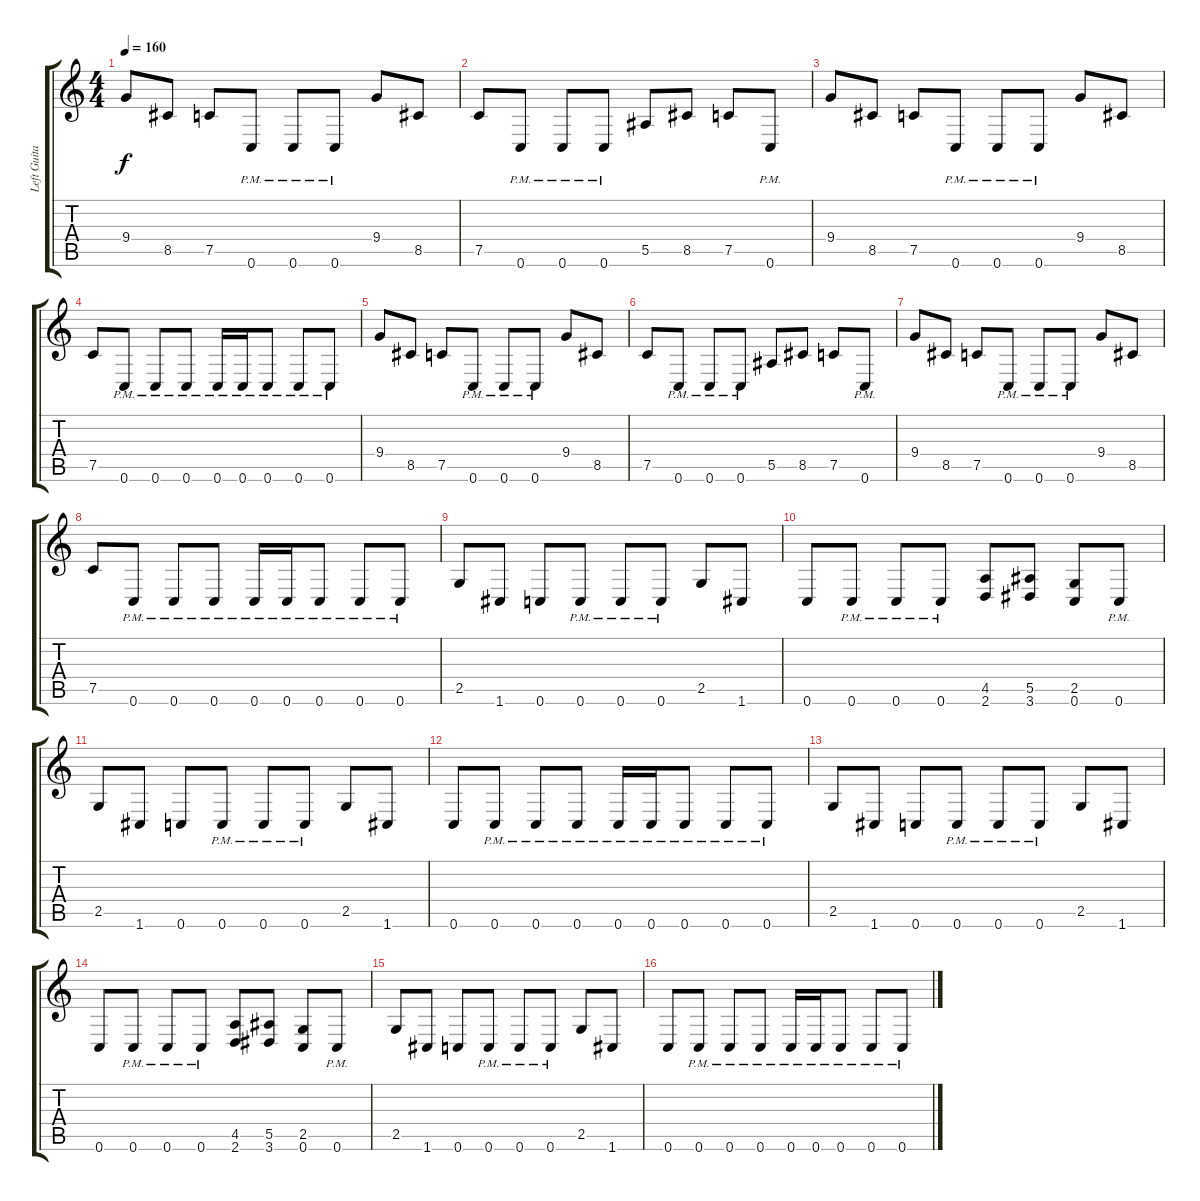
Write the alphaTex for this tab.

\track ("Left Guitar" "Left Guita") {instrument distortionguitar}
\staff {score tabs}
\tuning (C4 G3 Eb3 Bb2 F2 C2) {hide}
\ts (4 4)
\tempo 160
\clef g2
\ks c
9.4.8{dy f instrument distortionguitar} 8.5.8 7.5.8 0.6{pm}.8 0.6{pm}.8 0.6{pm}.8 9.4.8 8.5.8 |
7.5.8 0.6{pm}.8 0.6{pm}.8 0.6{pm}.8 5.5.8 8.5.8 7.5.8 0.6{pm}.8 |
9.4.8 8.5.8 7.5.8 0.6{pm}.8 0.6{pm}.8 0.6{pm}.8 9.4.8 8.5.8 |
7.5.8 0.6{pm}.8 0.6{pm}.8 0.6{pm}.8 0.6{pm}.16 0.6{pm}.16 0.6{pm}.8 0.6{pm}.8 0.6{pm}.8 |
9.4.8 8.5.8 7.5.8 0.6{pm}.8 0.6{pm}.8 0.6{pm}.8 9.4.8 8.5.8 |
7.5.8 0.6{pm}.8 0.6{pm}.8 0.6{pm}.8 5.5.8 8.5.8 7.5.8 0.6{pm}.8 |
9.4.8 8.5.8 7.5.8 0.6{pm}.8 0.6{pm}.8 0.6{pm}.8 9.4.8 8.5.8 |
7.5.8 0.6{pm}.8 0.6{pm}.8 0.6{pm}.8 0.6{pm}.16 0.6{pm}.16 0.6{pm}.8 0.6{pm}.8 0.6{pm}.8 |
2.5.8 1.6.8 0.6.8 0.6{pm}.8 0.6{pm}.8 0.6{pm}.8 2.5.8 1.6.8 |
0.6.8 0.6{pm}.8 0.6{pm}.8 0.6{pm}.8 (4.5 2.6).8 (5.5 3.6).8 (2.5 0.6).8 0.6{pm}.8 |
2.5.8 1.6.8 0.6.8 0.6{pm}.8 0.6{pm}.8 0.6{pm}.8 2.5.8 1.6.8 |
0.6.8 0.6{pm}.8 0.6{pm}.8 0.6{pm}.8 0.6{pm}.16 0.6{pm}.16 0.6{pm}.8 0.6{pm}.8 0.6{pm}.8 |
2.5.8 1.6.8 0.6.8 0.6{pm}.8 0.6{pm}.8 0.6{pm}.8 2.5.8 1.6.8 |
0.6.8 0.6{pm}.8 0.6{pm}.8 0.6{pm}.8 (4.5 2.6).8 (5.5 3.6).8 (2.5 0.6).8 0.6{pm}.8 |
2.5.8 1.6.8 0.6.8 0.6{pm}.8 0.6{pm}.8 0.6{pm}.8 2.5.8 1.6.8 |
0.6.8 0.6{pm}.8 0.6{pm}.8 0.6{pm}.8 0.6{pm}.16 0.6{pm}.16 0.6{pm}.8 0.6{pm}.8 0.6{pm}.8
